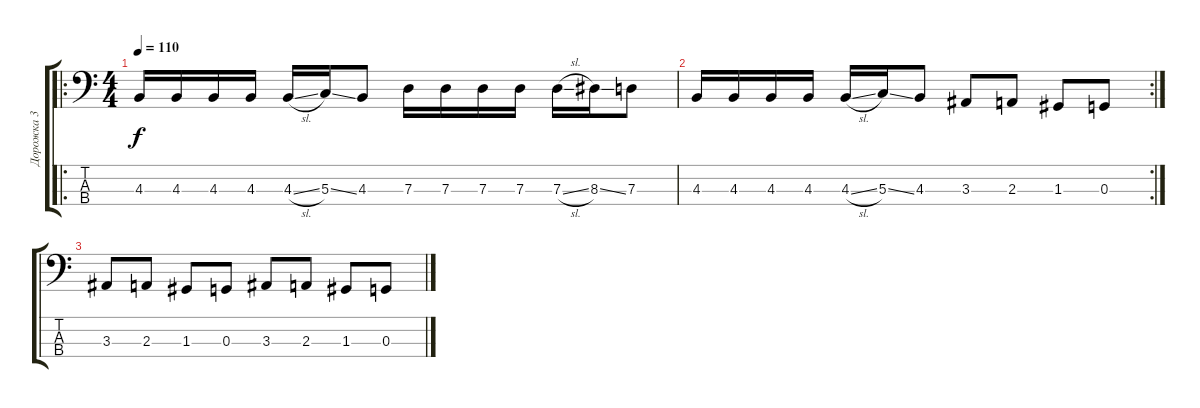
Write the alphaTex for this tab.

\track ("Дорожка 3" "Дорожка 3") {instrument electricbasspick}
\staff {score tabs}
\tuning (F2 C2 G1 D1) {hide}
\ro
\ts (4 4)
\tempo 110
\clef f4
\ks c
4.3.16{dy f} 4.3.16 4.3.16 4.3.16 4.3{sl}.16 5.3{ss}.16 4.3.8 7.3.16 7.3.16 7.3.16 7.3.16 7.3{sl}.16 8.3{ss}.16 7.3.8 |
\rc 2
4.3.16 4.3.16 4.3.16 4.3.16 4.3{sl}.16 5.3{ss}.16 4.3.8 3.3.8 2.3.8 1.3.8 0.3.8 |
3.3.8 2.3.8 1.3.8 0.3.8 3.3.8 2.3.8 1.3.8 0.3.8
